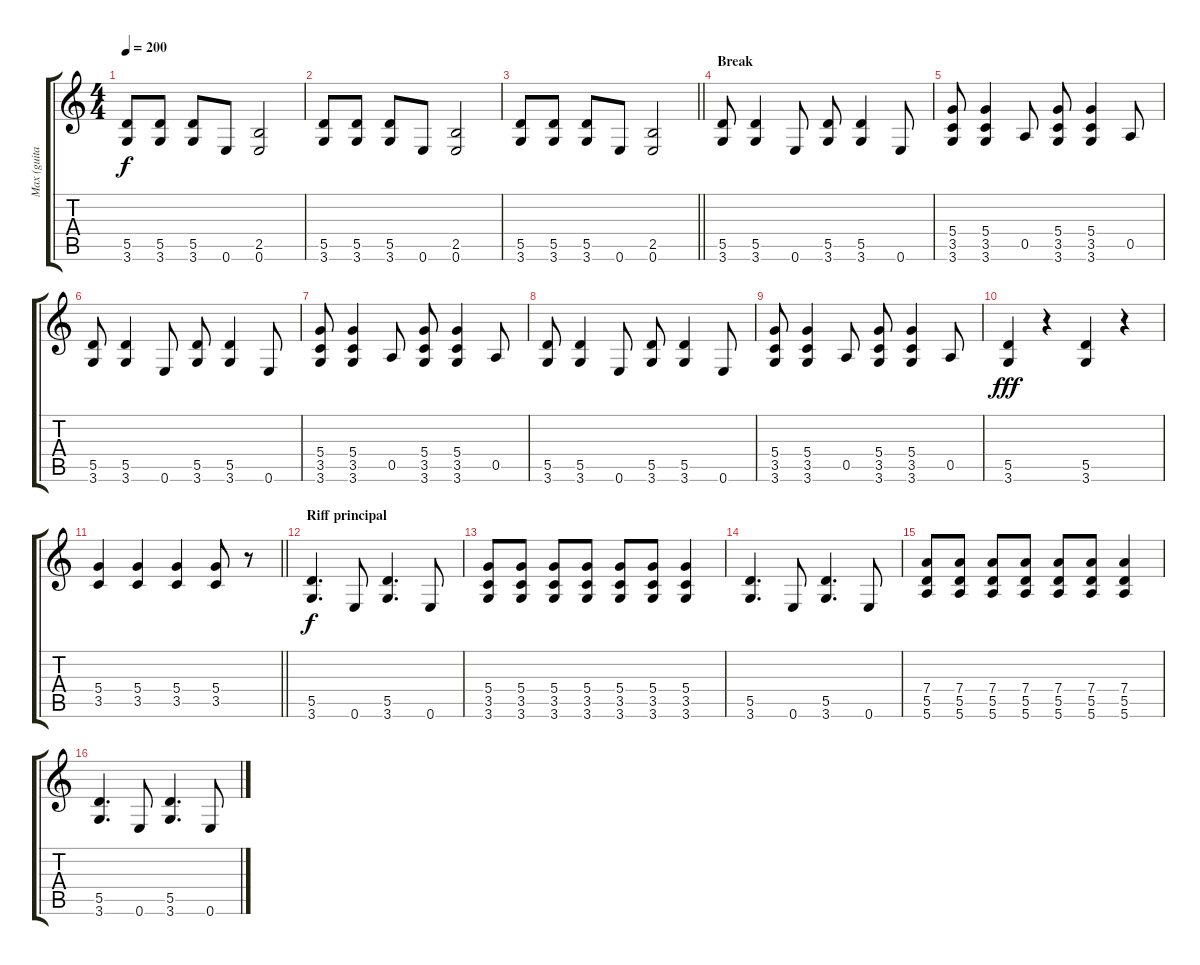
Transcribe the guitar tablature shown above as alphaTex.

\track ("Max (guitarra 2 y voz)" "Max (guita") {instrument distortionguitar}
\staff {score tabs}
\tuning (E4 B3 G3 D3 A2 E2) {hide}
\ts (4 4)
\tempo 200
\clef g2
\ks c
(5.5 3.6).8{dy f} (5.5 3.6).8 (5.5 3.6).8 0.6.8 (2.5 0.6).2 |
(5.5 3.6).8 (5.5 3.6).8 (5.5 3.6).8 0.6.8 (2.5 0.6).2 |
\barLineRight lightlight
(5.5 3.6).8 (5.5 3.6).8 (5.5 3.6).8 0.6.8 (2.5 0.6).2 |
\section ("" "Break")
(5.5 3.6).8 (5.5 3.6).4 0.6.8 (5.5 3.6).8 (5.5 3.6).4 0.6.8 |
(5.4 3.5 3.6).8 (5.4 3.5 3.6).4 0.5.8 (5.4 3.5 3.6).8 (5.4 3.5 3.6).4 0.5.8 |
(5.5 3.6).8 (5.5 3.6).4 0.6.8 (5.5 3.6).8 (5.5 3.6).4 0.6.8 |
(5.4 3.5 3.6).8 (5.4 3.5 3.6).4 0.5.8 (5.4 3.5 3.6).8 (5.4 3.5 3.6).4 0.5.8 |
(5.5 3.6).8 (5.5 3.6).4 0.6.8 (5.5 3.6).8 (5.5 3.6).4 0.6.8 |
(5.4 3.5 3.6).8 (5.4 3.5 3.6).4 0.5.8 (5.4 3.5 3.6).8 (5.4 3.5 3.6).4 0.5.8 |
(5.5 3.6).4{dy fff} r.4 (5.5 3.6).4 r.4 |
\barLineRight lightlight
(5.4 3.5).4 (5.4 3.5).4 (5.4 3.5).4 (5.4 3.5).8 r.8 |
\section ("" "Riff principal")
(5.5 3.6).4{d dy f} 0.6.8 (5.5 3.6).4{d} 0.6.8 |
(5.4 3.5 3.6).8 (5.4 3.5 3.6).8 (5.4 3.5 3.6).8 (5.4 3.5 3.6).8 (5.4 3.5 3.6).8 (5.4 3.5 3.6).8 (5.4 3.5 3.6).4 |
(5.5 3.6).4{d} 0.6.8 (5.5 3.6).4{d} 0.6.8 |
(7.4 5.5 5.6).8 (7.4 5.5 5.6).8 (7.4 5.5 5.6).8 (7.4 5.5 5.6).8 (7.4 5.5 5.6).8 (7.4 5.5 5.6).8 (7.4 5.5 5.6).4 |
(5.5 3.6).4{d} 0.6.8 (5.5 3.6).4{d} 0.6.8
